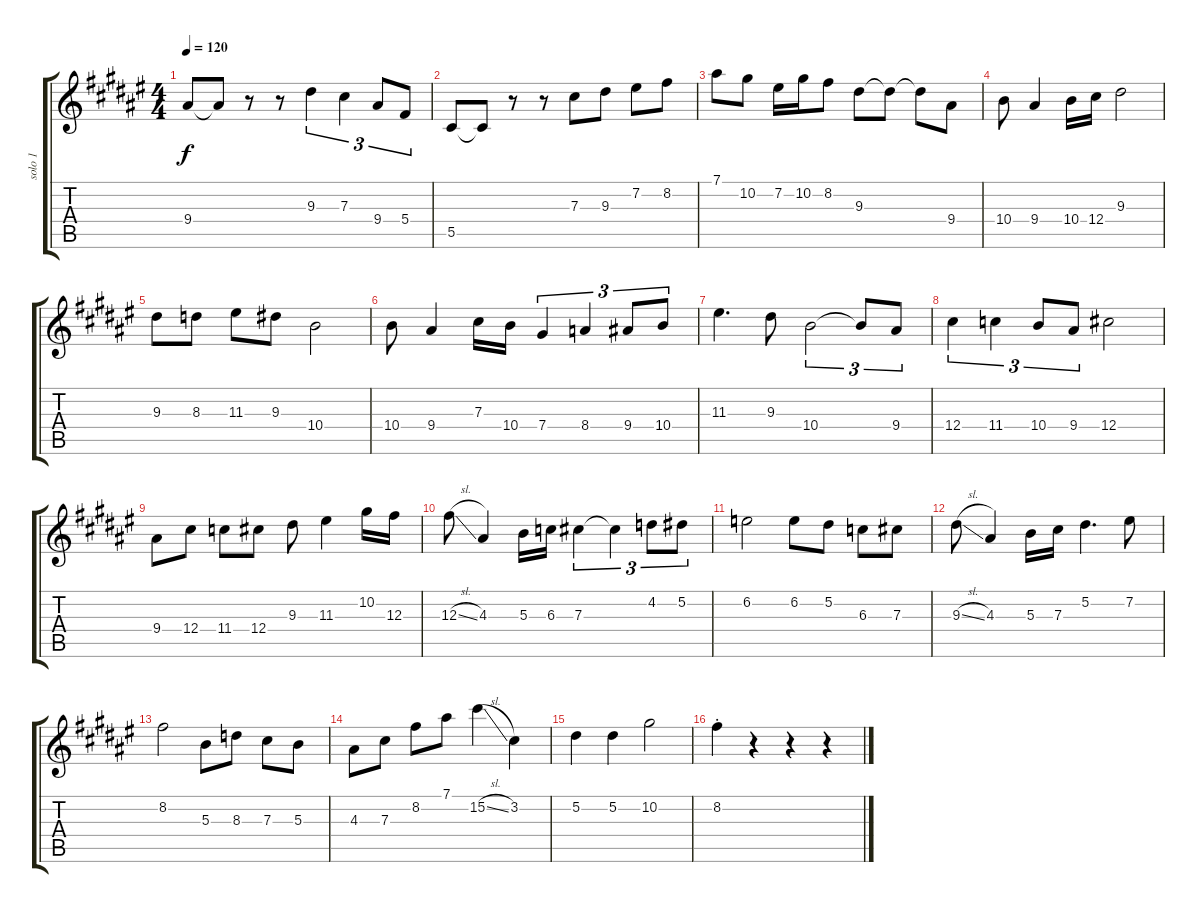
\track ("solo 1" "solo 1") {instrument distortionguitar}
\staff {score tabs}
\tuning (Eb4 Bb3 Gb3 Db3 Ab2 Eb2) {hide}
\ts (4 4)
\tempo 120
\clef g2
\ks f#
9.4.8{dy f} 9.4{t}.8 r.8 r.8 9.3.4{tu (3 2)} 7.3.4{tu (3 2)} 9.4.8{tu (3 2)} 5.4.8{tu (3 2)} |
5.5.8 5.5{t}.8 r.8 r.8 7.3.8 9.3.8 7.2.8 8.2.8 |
7.1.8 10.2.8 7.2.16 10.2.16 8.2.8 9.3.8 9.3{t}.8 9.3{t}.8 9.4.8 |
10.4.8 9.4.4 10.4.16 12.4.16 9.3.2 |
9.3.8 8.3.8 11.3.8 9.3.8 10.4.2 |
10.4.8 9.4.4 7.3.16 10.4.16 7.4.4{tu (3 2)} 8.4.4{tu (3 2)} 9.4.8{tu (3 2)} 10.4.8{tu (3 2)} |
11.3.4{d} 9.3.8 10.4.2{tu (3 2)} 10.4{t}.8{tu (3 2)} 9.4.8{tu (3 2)} |
12.4.4{tu (3 2)} 11.4.4{tu (3 2)} 10.4.8{tu (3 2)} 9.4.8{tu (3 2)} 12.4.2 |
9.4.8 12.4.8 11.4.8 12.4.8 9.3.8 11.3.4 10.2.16 12.3.16 |
12.3{sl}.8 4.3.4 5.3.16 6.3.16 7.3.4{tu (3 2)} 7.3{t}.4{tu (3 2)} 4.2.8{tu (3 2)} 5.2.8{tu (3 2)} |
6.2.2 6.2.8 5.2.8 6.3.8 7.3.8 |
9.3{sl}.8 4.3.4 5.3.16 7.3.16 5.2.4{d} 7.2.8 |
8.2.2 5.3.8 8.3.8 7.3.8 5.3.8 |
4.3.8 7.3.8 8.2.8 7.1.8 15.2{sl}.4 3.2.4 |
5.2.4 5.2.4 10.2.2 |
8.2{st}.4 r.4 r.4 r.4
